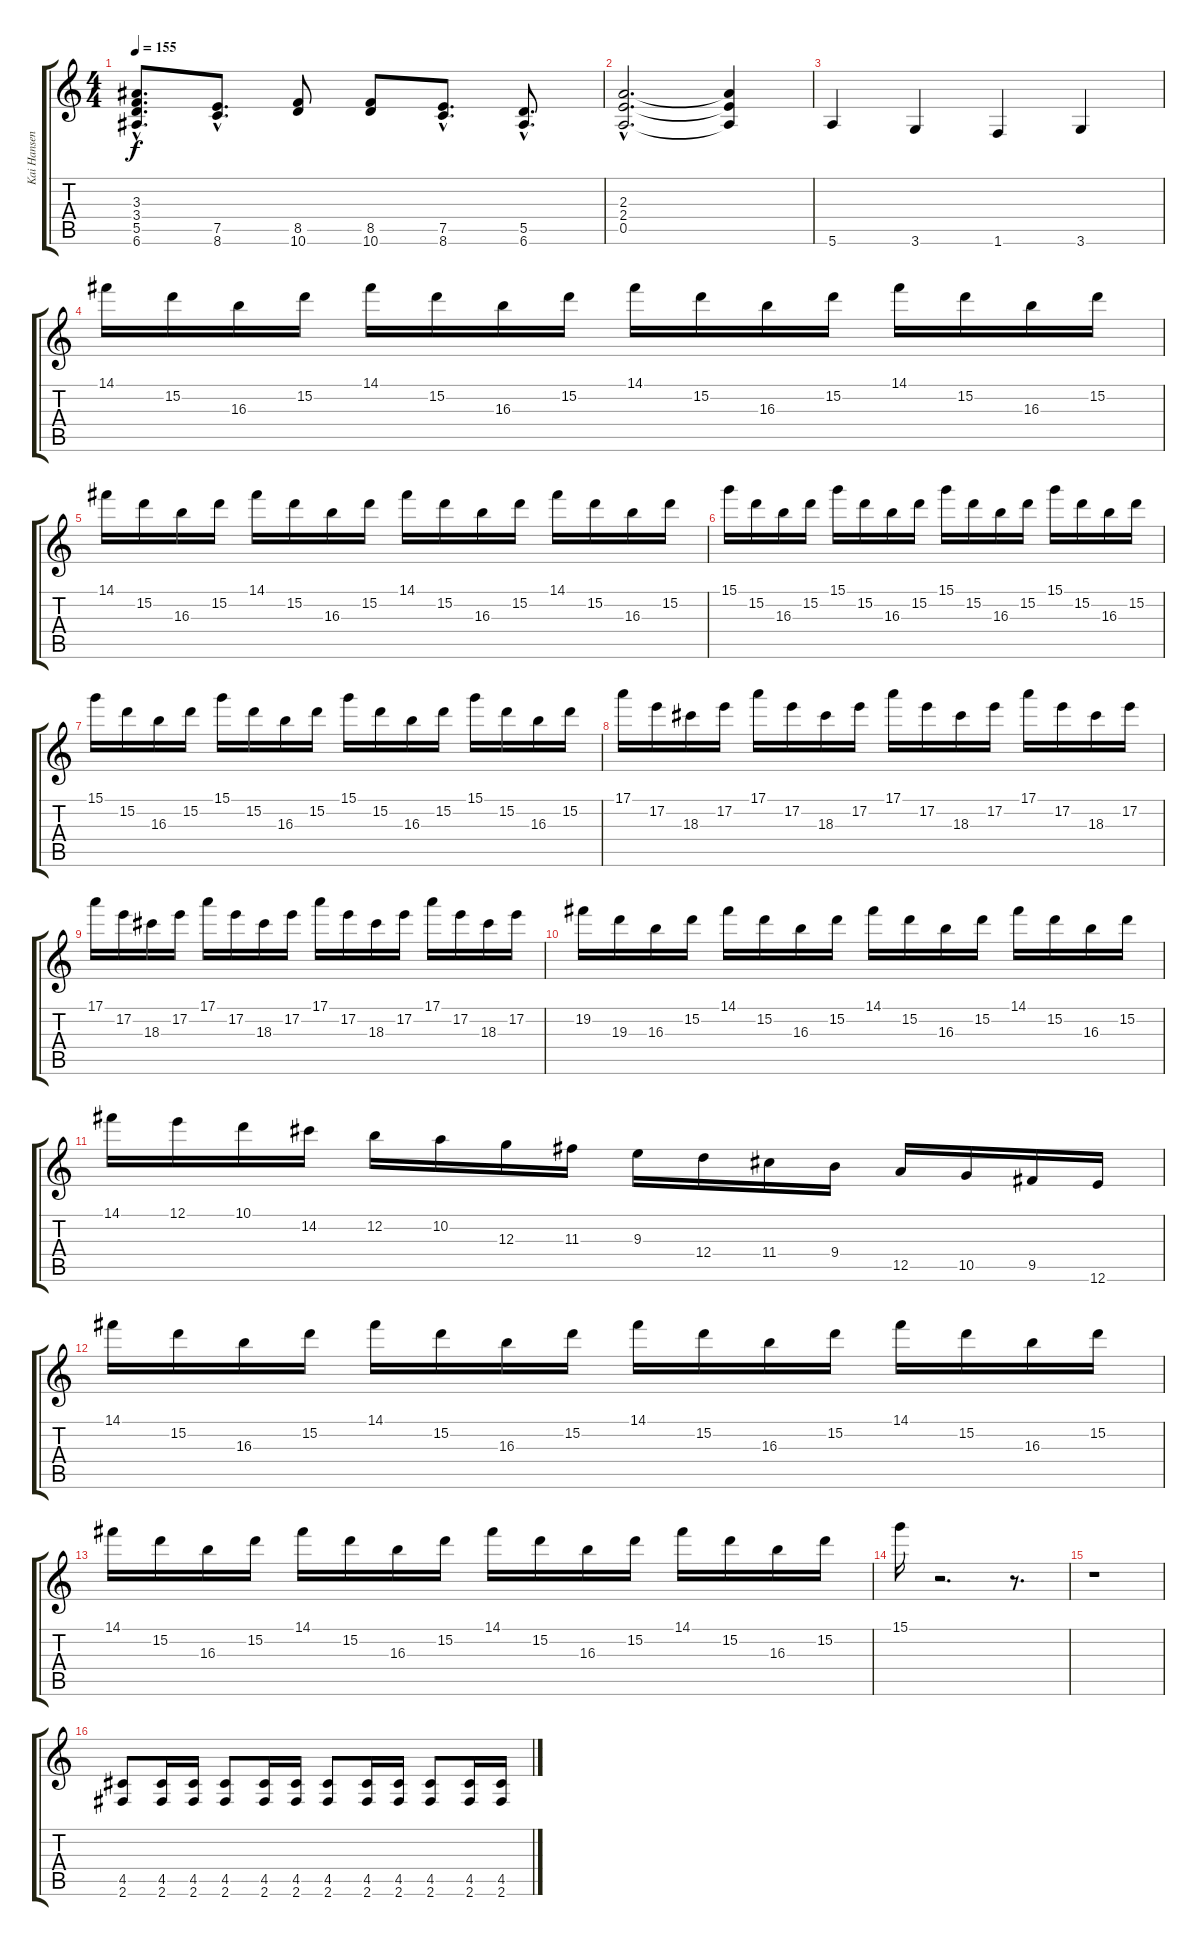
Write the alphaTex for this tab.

\track ("Kai Hansen" "Kai Hansen") {instrument distortionguitar}
\staff {score tabs}
\tuning (E4 B3 G3 D3 A2 E2) {hide}
\ts (4 4)
\tempo 155
\clef g2
\ks c
(3.3{hac t} 3.4{hac t} 5.5{hac} 6.6{hac}).8{d dy f} (7.5{hac} 8.6{hac}).8{d} (8.5 10.6).8 (8.5 10.6).8 (7.5{hac} 8.6{hac}).8{d} (5.5{hac} 6.6{hac}).8{d} |
(2.3{hac} 2.4{hac} 0.5{hac}).2{d} (2.3{t} 2.4{t} 0.5{t}).4 |
5.6.4 3.6.4 1.6.4 3.6.4 |
14.1.16 15.2.16 16.3.16 15.2.16 14.1.16 15.2.16 16.3.16 15.2.16 14.1.16 15.2.16 16.3.16 15.2.16 14.1.16 15.2.16 16.3.16 15.2.16 |
14.1.16 15.2.16 16.3.16 15.2.16 14.1.16 15.2.16 16.3.16 15.2.16 14.1.16 15.2.16 16.3.16 15.2.16 14.1.16 15.2.16 16.3.16 15.2.16 |
15.1.16 15.2.16 16.3.16 15.2.16 15.1.16 15.2.16 16.3.16 15.2.16 15.1.16 15.2.16 16.3.16 15.2.16 15.1.16 15.2.16 16.3.16 15.2.16 |
15.1.16 15.2.16 16.3.16 15.2.16 15.1.16 15.2.16 16.3.16 15.2.16 15.1.16 15.2.16 16.3.16 15.2.16 15.1.16 15.2.16 16.3.16 15.2.16 |
17.1.16 17.2.16 18.3.16 17.2.16 17.1.16 17.2.16 18.3.16 17.2.16 17.1.16 17.2.16 18.3.16 17.2.16 17.1.16 17.2.16 18.3.16 17.2.16 |
17.1.16 17.2.16 18.3.16 17.2.16 17.1.16 17.2.16 18.3.16 17.2.16 17.1.16 17.2.16 18.3.16 17.2.16 17.1.16 17.2.16 18.3.16 17.2.16 |
19.2.16 19.3.16 16.3.16 15.2.16 14.1.16 15.2.16 16.3.16 15.2.16 14.1.16 15.2.16 16.3.16 15.2.16 14.1.16 15.2.16 16.3.16 15.2.16 |
14.1.16 12.1.16 10.1.16 14.2.16 12.2.16 10.2.16 12.3.16 11.3.16 9.3.16 12.4.16 11.4.16 9.4.16 12.5.16 10.5.16 9.5.16 12.6.16 |
14.1.16 15.2.16 16.3.16 15.2.16 14.1.16 15.2.16 16.3.16 15.2.16 14.1.16 15.2.16 16.3.16 15.2.16 14.1.16 15.2.16 16.3.16 15.2.16 |
14.1.16 15.2.16 16.3.16 15.2.16 14.1.16 15.2.16 16.3.16 15.2.16 14.1.16 15.2.16 16.3.16 15.2.16 14.1.16 15.2.16 16.3.16 15.2.16 |
15.1.16 r.2{d} r.8{d} |
r.1 |
(4.5 2.6).8 (4.5 2.6).16 (4.5 2.6).16 (4.5 2.6).8 (4.5 2.6).16 (4.5 2.6).16 (4.5 2.6).8 (4.5 2.6).16 (4.5 2.6).16 (4.5 2.6).8 (4.5 2.6).16 (4.5 2.6).16
